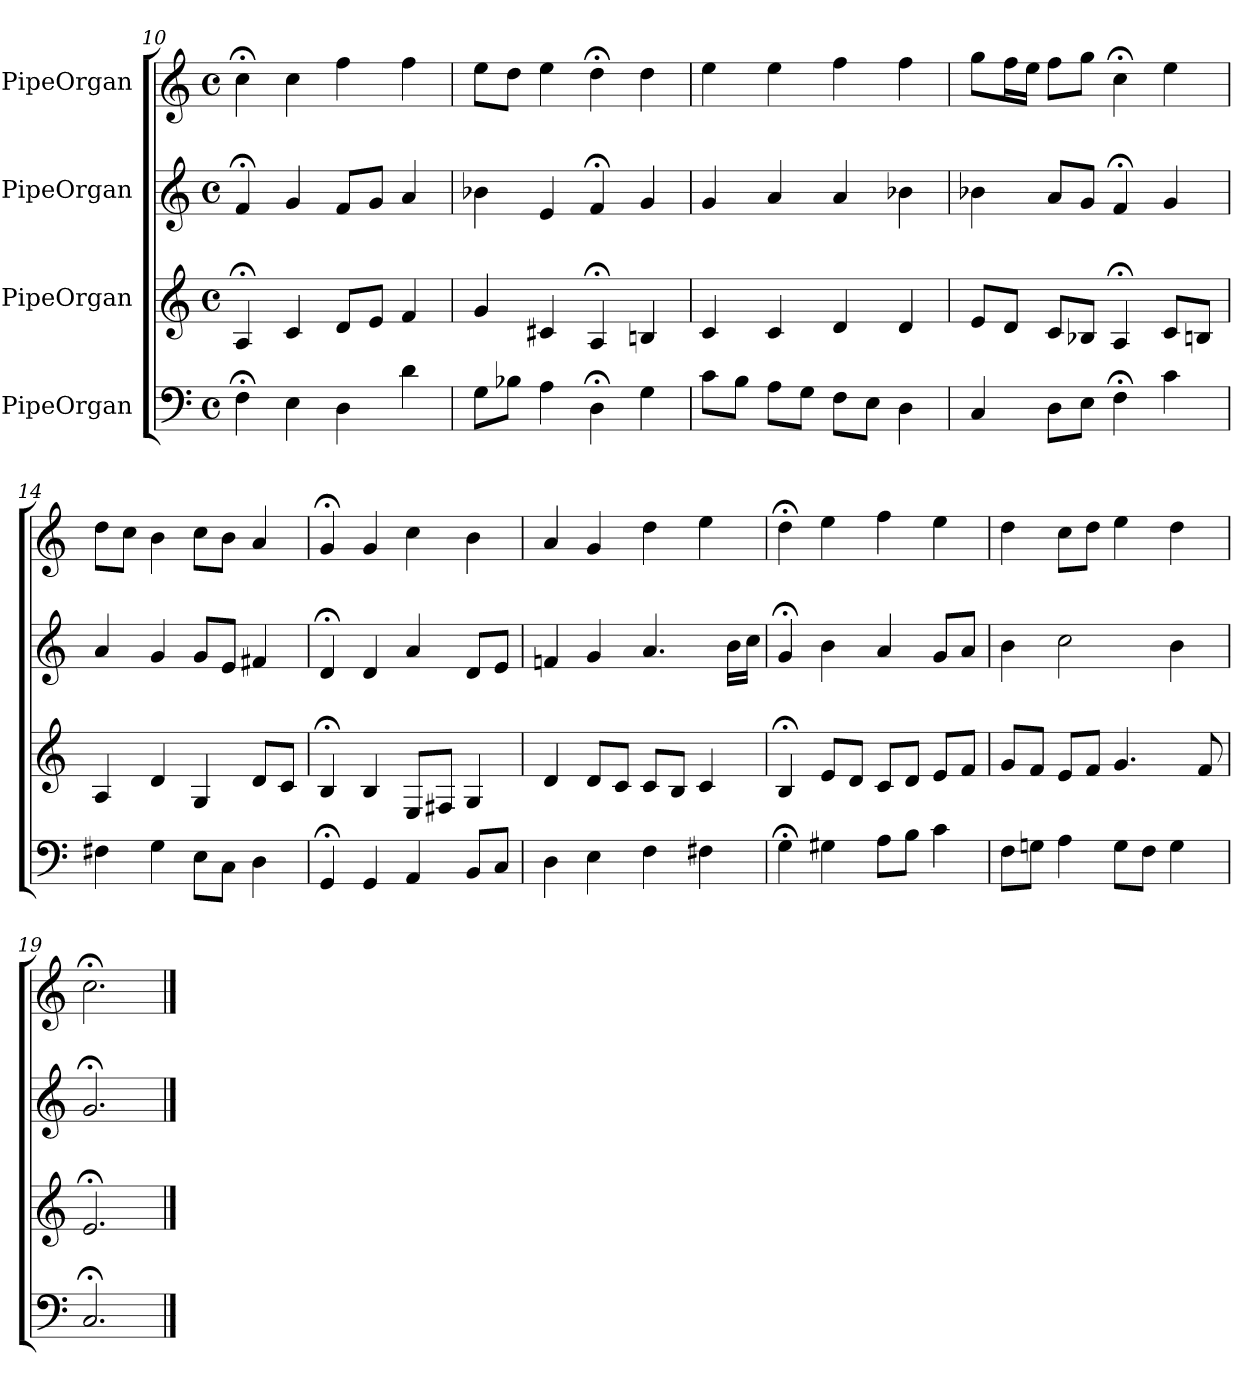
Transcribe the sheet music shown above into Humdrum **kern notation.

**kern	**kern	**kern	**kern
*part4	*part3	*part2	*part1
*staff4	*staff3	*staff2	*staff1
*I"PipeOrgan	*I"PipeOrgan	*I"PipeOrgan	*I"PipeOrgan
*k[]	*k[]	*k[]	*k[]
*C:	*C:	*C:	*C:
*M4/4	*M4/4	*M4/4	*M4/4
*met(c)	*met(c)	*met(c)	*met(c)
=10	=10	=10	=10
4F;<	4A;<	4f;<	4cc;<
4E	4c	4g	4cc
4D	8dL	8fL	4ff
.	8eJ	8gJ	.
4d	4f	4a	4ff
=11	=11	=11	=11
8GL	4g	4b-X	8eeL
8B-XJ	.	.	8ddJ
4A	4c#X	4e	4ee
4D;<	4A;<	4f;<	4dd;<
4G	4Bn	4g	4dd
=12	=12	=12	=12
8cL	4c	4g	4ee
8BJ	.	.	.
8AL	4c	4a	4ee
8GJ	.	.	.
8FL	4d	4a	4ff
8EJ	.	.	.
4D	4d	4b-X	4ff
=13	=13	=13	=13
4C	8eL	4b-X	8ggL
.	8dJ	.	16ffL
.	.	.	16eeJJ
8DL	8cL	8aL	8ffL
8EJ	8B-XJ	8gJ	8ggJ
4F;<	4A;<	4f;<	4cc;<
4c	8cL	4g	4ee
.	8BnJ	.	.
=14	=14	=14	=14
4F#X	4A	4a	8ddL
.	.	.	8ccJ
4G	4d	4g	4b
8EL	4G	8gL	8ccL
8CJ	.	8eJ	8bJ
4D	8dL	4f#X	4a
.	8cJ	.	.
=15	=15	=15	=15
4GG;<	4B;<	4d;<	4g;<
4GG	4B	4d	4g
4AA	8EL	4a	4cc
.	8F#XJ	.	.
8BBL	4G	8dL	4b
8CJ	.	8eJ	.
=16	=16	=16	=16
4D	4d	4fn	4a
4E	8dL	4g	4g
.	8cJ	.	.
4F	8cL	4.a	4dd
.	8BJ	.	.
4F#X	4c	.	4ee
.	.	16bLL	.
.	.	16ccJJ	.
=17	=17	=17	=17
4G;<	4B;<	4g;<	4dd;<
4G#X	8eL	4b	4ee
.	8dJ	.	.
8AL	8cL	4a	4ff
8BJ	8dJ	.	.
4c	8eL	8gL	4ee
.	8fJ	8aJ	.
=18	=18	=18	=18
8FL	8gL	4b	4dd
8GnJ	8fJ	.	.
4A	8eL	2cc	8ccL
.	8fJ	.	8ddJ
8GL	4.g	.	4ee
8FJ	.	.	.
4G	.	4b	4dd
.	8f	.	.
=19	=19	=19	=19
2.C;<	2.e;<	2.g;<	2.cc;<
==	==	==	==
*-	*-	*-	*-
